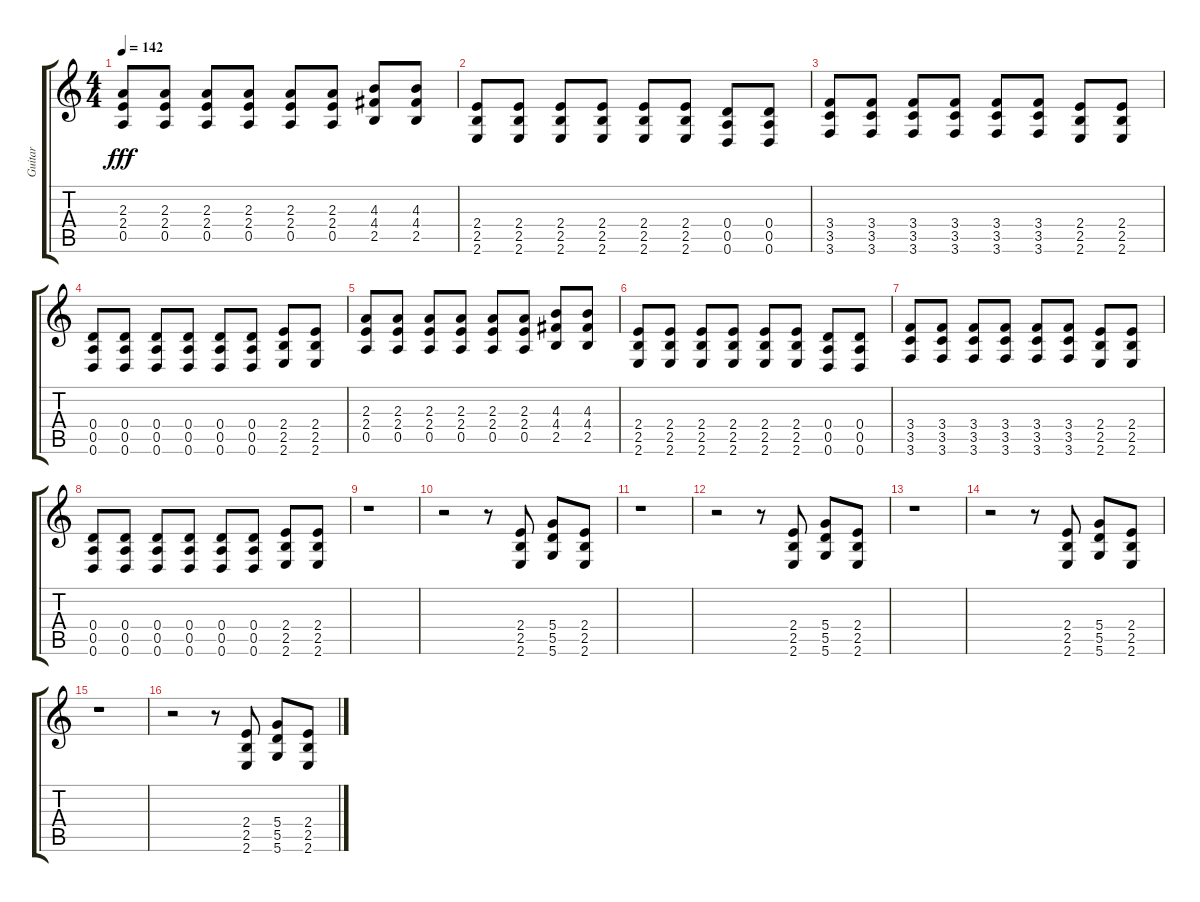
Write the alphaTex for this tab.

\track ("Guitar" "Guitar") {instrument distortionguitar}
\staff {score tabs}
\tuning (E4 B3 G3 D3 A2 D2) {hide}
\ts (4 4)
\tempo 142
\clef g2
\ks c
(2.3 2.4 0.5).8{dy fff} (2.3 2.4 0.5).8 (2.3 2.4 0.5).8 (2.3 2.4 0.5).8 (2.3 2.4 0.5).8 (2.3 2.4 0.5).8 (4.3 4.4 2.5).8 (4.3 4.4 2.5).8 |
(2.4 2.5 2.6).8 (2.4 2.5 2.6).8 (2.4 2.5 2.6).8 (2.4 2.5 2.6).8 (2.4 2.5 2.6).8 (2.4 2.5 2.6).8 (0.4 0.5 0.6).8 (0.4 0.5 0.6).8 |
(3.4 3.5 3.6).8 (3.4 3.5 3.6).8 (3.4 3.5 3.6).8 (3.4 3.5 3.6).8 (3.4 3.5 3.6).8 (3.4 3.5 3.6).8 (2.4 2.5 2.6).8 (2.4 2.5 2.6).8 |
(0.4 0.5 0.6).8 (0.4 0.5 0.6).8 (0.4 0.5 0.6).8 (0.4 0.5 0.6).8 (0.4 0.5 0.6).8 (0.4 0.5 0.6).8 (2.4 2.5 2.6).8 (2.4 2.5 2.6).8 |
(2.3 2.4 0.5).8 (2.3 2.4 0.5).8 (2.3 2.4 0.5).8 (2.3 2.4 0.5).8 (2.3 2.4 0.5).8 (2.3 2.4 0.5).8 (4.3 4.4 2.5).8 (4.3 4.4 2.5).8 |
(2.4 2.5 2.6).8 (2.4 2.5 2.6).8 (2.4 2.5 2.6).8 (2.4 2.5 2.6).8 (2.4 2.5 2.6).8 (2.4 2.5 2.6).8 (0.4 0.5 0.6).8 (0.4 0.5 0.6).8 |
(3.4 3.5 3.6).8 (3.4 3.5 3.6).8 (3.4 3.5 3.6).8 (3.4 3.5 3.6).8 (3.4 3.5 3.6).8 (3.4 3.5 3.6).8 (2.4 2.5 2.6).8 (2.4 2.5 2.6).8 |
(0.4 0.5 0.6).8 (0.4 0.5 0.6).8 (0.4 0.5 0.6).8 (0.4 0.5 0.6).8 (0.4 0.5 0.6).8 (0.4 0.5 0.6).8 (2.4 2.5 2.6).8 (2.4 2.5 2.6).8 |
r.1 |
r.2 r.8 (2.4 2.5 2.6).8 (5.4 5.5 5.6).8 (2.4 2.5 2.6).8 |
r.1 |
r.2 r.8 (2.4 2.5 2.6).8 (5.4 5.5 5.6).8 (2.4 2.5 2.6).8 |
r.1 |
r.2 r.8 (2.4 2.5 2.6).8 (5.4 5.5 5.6).8 (2.4 2.5 2.6).8 |
r.1 |
r.2 r.8 (2.4 2.5 2.6).8 (5.4 5.5 5.6).8 (2.4 2.5 2.6).8
